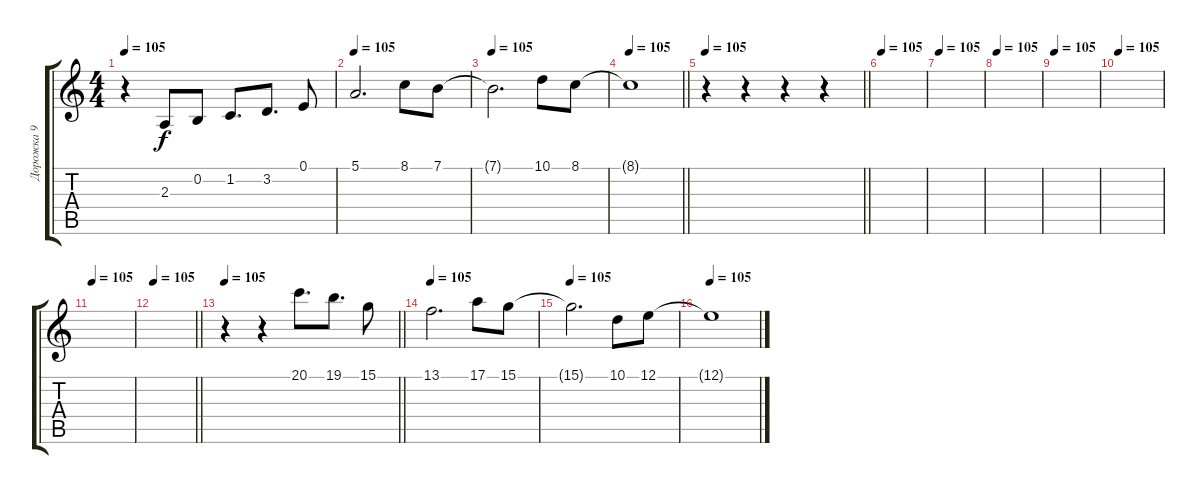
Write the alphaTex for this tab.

\track ("Дорожка 9" "Дорожка 9") {instrument blownbottle}
\staff {score tabs}
\tuning (E4 B3 G3 D3 A2 E2) {hide}
\ts (4 4)
\tempo 105
\clef g2
\ks c
r.4{dy f} 2.3.8 0.2.8 1.2.8{d} 3.2.8{d} 0.1.8 |
\tempo 105
5.1.2{d} 8.1.8 7.1.8 |
\tempo 105
7.1{t}.2{d} 10.1.8 8.1.8 |
\tempo 105
\barLineRight lightlight
8.1{t}.1 |
\tempo 105
\barLineRight lightlight
r.4 r.4 r.4 r.4 |
\tempo 105
|
\tempo 105
|
\tempo 105
|
\tempo 105
|
\tempo 105
|
\tempo 105
|
\tempo 105
\barLineRight lightlight
|
\tempo 105
\barLineRight lightlight
r.4 r.4 20.1.8{d} 19.1.8{d} 15.1.8 |
\tempo 105
13.1.2{d} 17.1.8 15.1.8 |
\tempo 105
15.1{t}.2{d} 10.1.8 12.1.8 |
\tempo 105
12.1{t}.1
